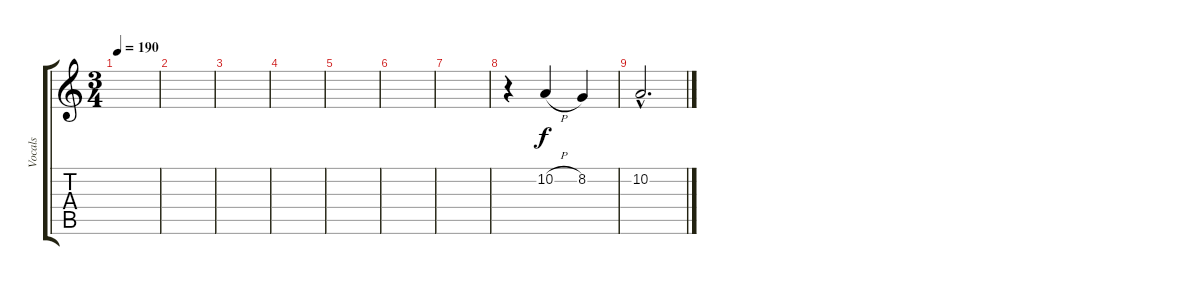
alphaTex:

\track ("Vocals" "Vocals") {instrument tenorsax}
\staff {score tabs}
\tuning (E4 B3 G3 D3 A2 E2) {hide}
\ts (3 4)
\tempo 190
\clef g2
\ks c
|
|
|
|
|
|
|
r.4 10.2{h}.4 8.2.4 |
10.2{hac}.2{d}
